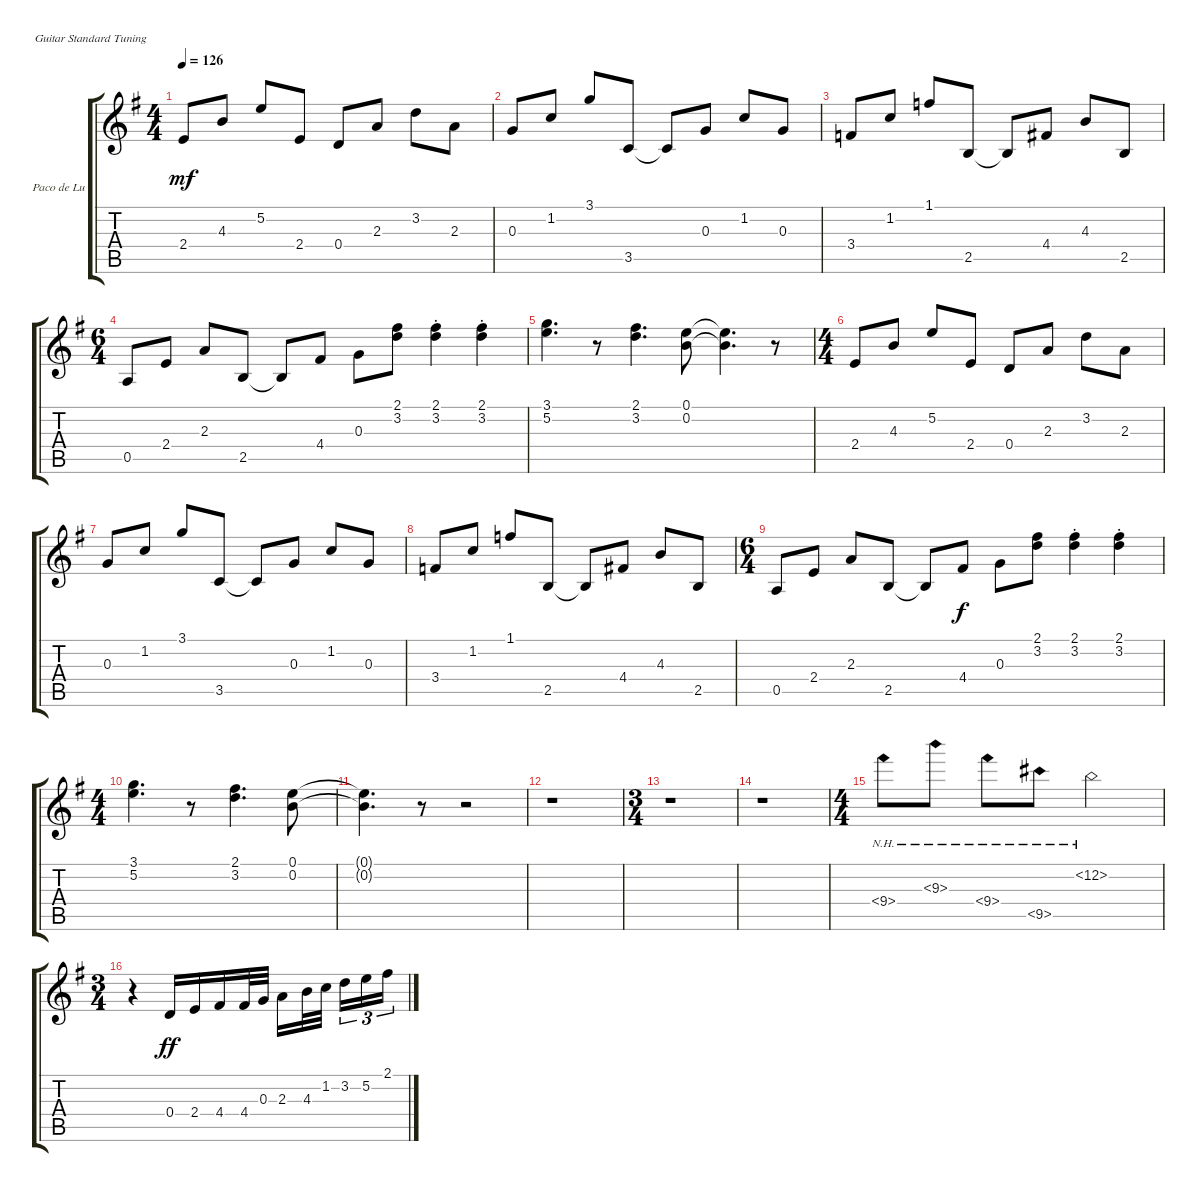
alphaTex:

\bracketExtendMode groupsimilarinstruments
\firstSystemTrackNameOrientation horizontal
\otherSystemsTrackNameOrientation horizontal
\track ("Paco de Lucía" "Paco de Lu") {instrument acousticguitarnylon}
\staff {score tabs}
\tuning (E4 B3 G3 D3 A2 E2)
\ts (4 4)
\tempo 126
\clef g2
\ks g
2.4.8{dy mf} 4.3.8 5.2.8 2.4.8 0.4.8 2.3.8 3.2.8 2.3.8 |
0.3.8 1.2.8 3.1.8 3.5.8 3.5{t}.8 0.3.8 1.2.8 0.3.8 |
3.4.8 1.2.8 1.1.8 2.5.8 2.5{t}.8 4.4.8 4.3.8 2.5.8 |
\ts (6 4)
0.5.8 2.4.8 2.3.8 2.5.8 2.5{t}.8 4.4.8 0.3.8 (2.1 3.2).8 (2.1{st} 3.2{st}).4 (2.1{st} 3.2{st}).4 |
(3.1 5.2).4{d} r.8 (2.1 3.2).4{d} (0.1 0.2).8 (0.1{t} 0.2{t}).4{d} r.8 |
\ts (4 4)
2.4.8 4.3.8 5.2.8 2.4.8 0.4.8 2.3.8 3.2.8 2.3.8 |
0.3.8 1.2.8 3.1.8 3.5.8 3.5{t}.8 0.3.8 1.2.8 0.3.8 |
3.4.8 1.2.8 1.1.8 2.5.8 2.5{t}.8 4.4.8 4.3.8 2.5.8 |
\ts (6 4)
0.5.8 2.4.8 2.3.8 2.5.8 2.5{t}.8 4.4.8{dy f} 0.3.8 (2.1 3.2).8 (2.1{st} 3.2{st}).4 (2.1{st} 3.2{st}).4 |
\ts (4 4)
(3.1 5.2).4{d} r.8 (2.1 3.2).4{d} (0.1 0.2).8 |
(0.1{t} 0.2{t}).4{d} r.8 r.2 |
r.1 |
\ts (3 4)
r.1 |
\section ("" "")
r.1 |
\ts (4 4)
9.4{nh}.8 9.3{nh}.8 9.4{nh}.8 9.5{nh}.8 12.2{nh}.2 |
\ts (3 4)
r.4 0.4.16{dy ff} 2.4.16 4.4.16 4.4.32 0.3.32 2.3.16 4.3.32 1.2.32 3.2.16{tu (3 2)} 5.2.16{tu (3 2)} 2.1.16{tu (3 2)}
